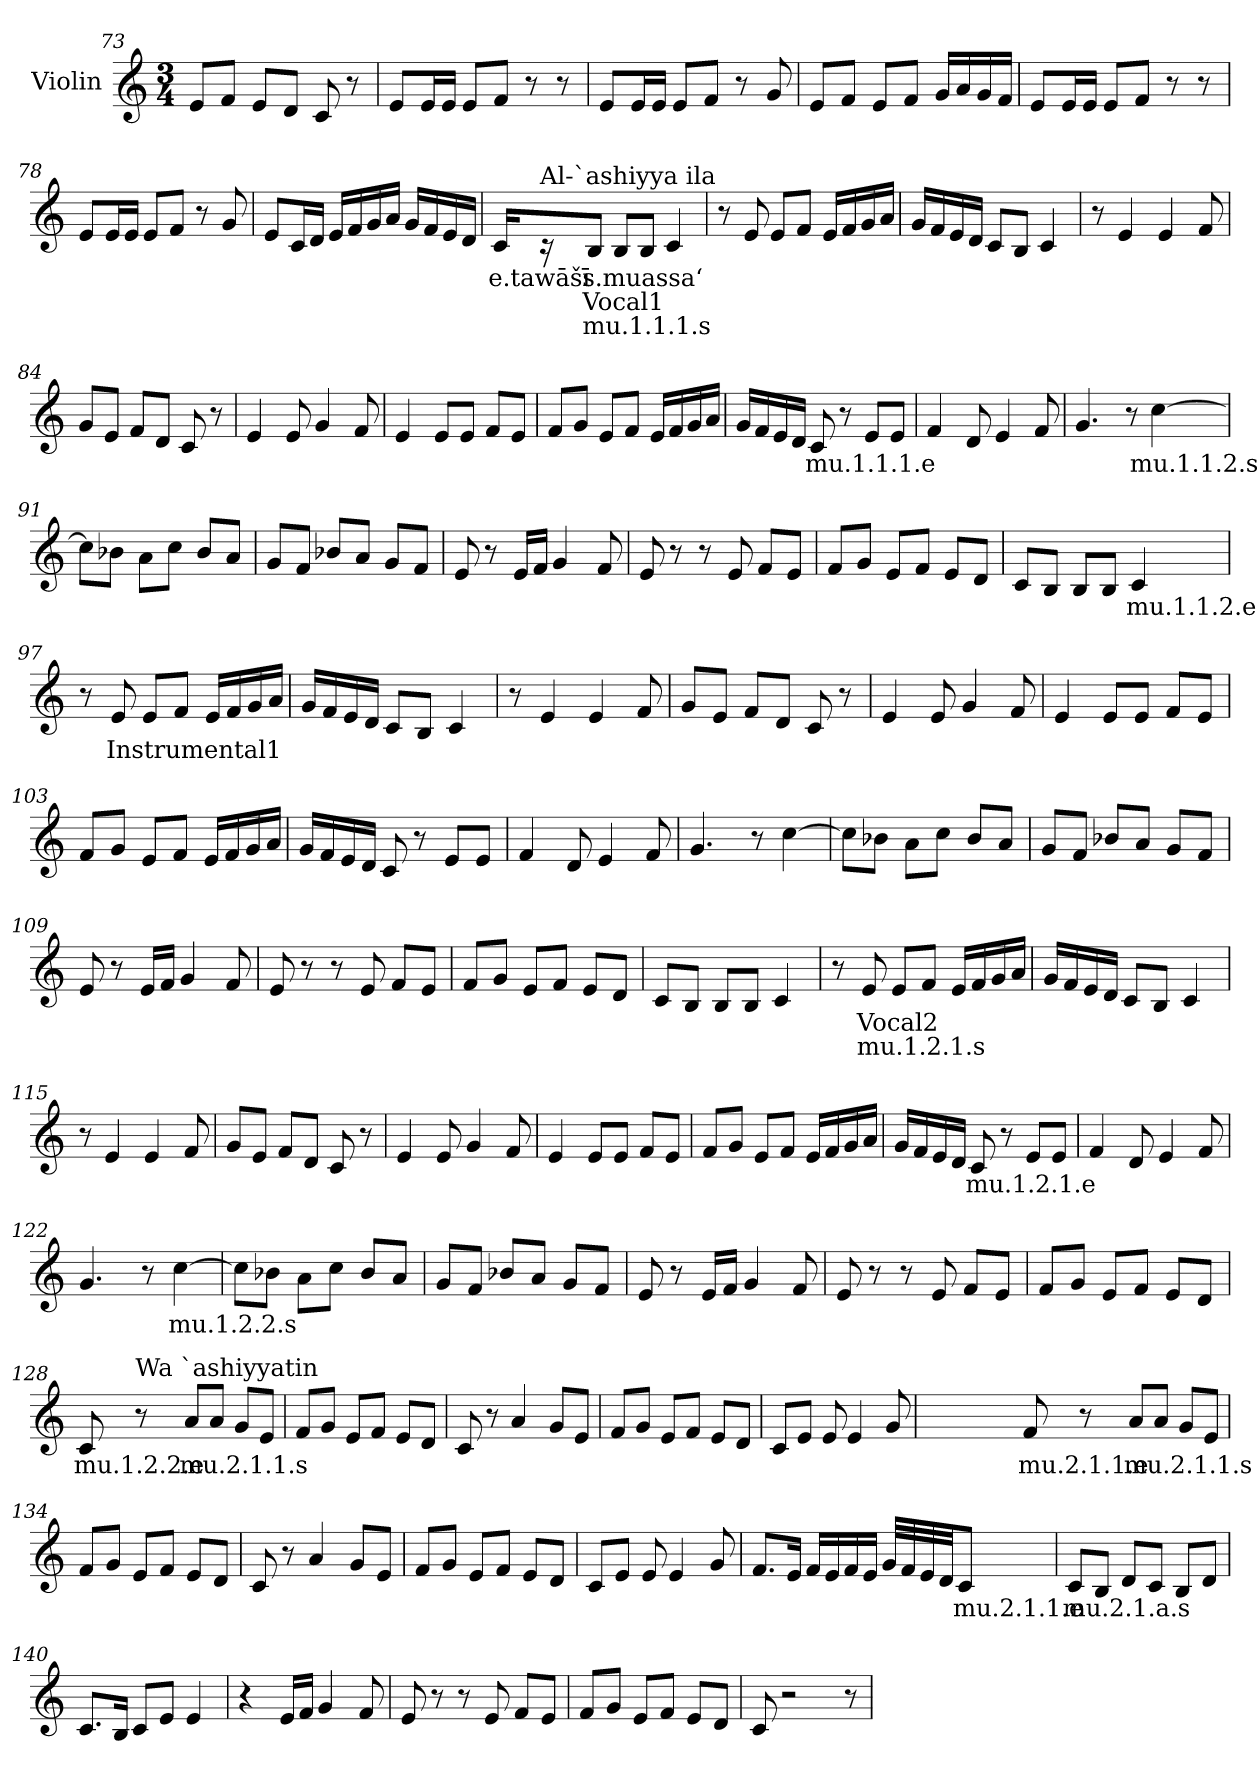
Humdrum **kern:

**kern	**text	**text	**text
*part1	*part1	*part1	*part1
*staff1	*staff1	*staff1	*staff1
*I"Violin	*	*	*
*clefG2	*	*	*
*k[]	*	*	*
*M3/4	*	*	*
=73	=73	=73	=73
8e/L	.	.	.
8f/J	.	.	.
8e/L	.	.	.
8d/J	.	.	.
8c/	.	.	.
8r	.	.	.
=74	=74	=74	=74
8e/L	.	.	.
16e/L	.	.	.
16e/JJ	.	.	.
8e/L	.	.	.
8f/J	.	.	.
8r	.	.	.
8r	.	.	.
=75	=75	=75	=75
8e/L	.	.	.
16e/L	.	.	.
16e/JJ	.	.	.
8e/L	.	.	.
8f/J	.	.	.
8r	.	.	.
8g/	.	.	.
=76	=76	=76	=76
8e/L	.	.	.
8f/J	.	.	.
8e/L	.	.	.
8f/J	.	.	.
16g/LL	.	.	.
16a/	.	.	.
16g/	.	.	.
16f/JJ	.	.	.
!!LO:LB:g=z
=77	=77	=77	=77
8e/L	.	.	.
16e/L	.	.	.
16e/JJ	.	.	.
8e/L	.	.	.
8f/J	.	.	.
8r	.	.	.
8r	.	.	.
=78	=78	=78	=78
8e/L	.	.	.
16e/L	.	.	.
16e/JJ	.	.	.
8e/L	.	.	.
8f/J	.	.	.
8r	.	.	.
8g/	.	.	.
=79	=79	=79	=79
8e/L	.	.	.
16c/L	.	.	.
16d/JJ	.	.	.
16e/LL	.	.	.
16f/	.	.	.
16g/	.	.	.
16a/JJ	.	.	.
16g/LL	.	.	.
16f/	.	.	.
16e/	.	.	.
16d/JJ	.	.	.
=80	=80	=80	=80
!	!LO:LY:b	!	!
16c/KL	e.tawāšī	.	.
!LO:TX:a:t=Al-`ashiyya ila	!	!	!
16r	.	.	.
!	!LO:LY:b	!LO:LY:b	!LO:LY:b
8B/J	s.muassa‘	Vocal1	mu.1.1.1.s
8B/L	.	.	.
8B/J	.	.	.
4c/	.	.	.
!!LO:LB:g=z
=81	=81	=81	=81
8r	.	.	.
8e/	.	.	.
8e/L	.	.	.
8f/J	.	.	.
16e/LL	.	.	.
16f/	.	.	.
16g/	.	.	.
16a/JJ	.	.	.
!!LO:PB:g=z
=82	=82	=82	=82
16g/LL	.	.	.
16f/	.	.	.
16e/	.	.	.
16d/JJ	.	.	.
8c/L	.	.	.
8B/J	.	.	.
4c/	.	.	.
=83	=83	=83	=83
8r	.	.	.
4e/	.	.	.
4e/	.	.	.
8f/	.	.	.
=84	=84	=84	=84
8g/L	.	.	.
8e/J	.	.	.
8f/L	.	.	.
8d/J	.	.	.
8c/	.	.	.
8r	.	.	.
=85	=85	=85	=85
4e/	.	.	.
8e/	.	.	.
4g/	.	.	.
8f/	.	.	.
=86	=86	=86	=86
4e/	.	.	.
8e/L	.	.	.
8e/J	.	.	.
8f/L	.	.	.
8e/J	.	.	.
=87	=87	=87	=87
8f/L	.	.	.
8g/J	.	.	.
8e/L	.	.	.
8f/J	.	.	.
16e/LL	.	.	.
16f/	.	.	.
16g/	.	.	.
16a/JJ	.	.	.
!!LO:LB:g=z
=88	=88	=88	=88
16g/LL	.	.	.
16f/	.	.	.
16e/	.	.	.
16d/JJ	.	.	.
!	!LO:LY:b	!	!
8c/	mu.1.1.1.e	.	.
8r	.	.	.
8e/L	.	.	.
8e/J	.	.	.
=89	=89	=89	=89
4f/	.	.	.
8d/	.	.	.
4e/	.	.	.
8f/	.	.	.
=90	=90	=90	=90
4.g/	.	.	.
8r	.	.	.
!	!LO:LY:b	!	!
[4cc\	mu.1.1.2.s	.	.
=91	=91	=91	=91
8cc\L]	.	.	.
8b-X\J	.	.	.
8a\L	.	.	.
8cc\J	.	.	.
8b-/L	.	.	.
8a/J	.	.	.
=92	=92	=92	=92
8g/L	.	.	.
8f/J	.	.	.
8b-X/L	.	.	.
8a/J	.	.	.
8g/L	.	.	.
8f/J	.	.	.
!!LO:LB:g=z
=93	=93	=93	=93
8e/	.	.	.
8r	.	.	.
16e/LL	.	.	.
16f/JJ	.	.	.
4g/	.	.	.
8f/	.	.	.
!!LO:LB:g=z
=94	=94	=94	=94
8e/	.	.	.
8r	.	.	.
8r	.	.	.
8e/	.	.	.
8f/L	.	.	.
8e/J	.	.	.
=95	=95	=95	=95
8f/L	.	.	.
8g/J	.	.	.
8e/L	.	.	.
8f/J	.	.	.
8e/L	.	.	.
8d/J	.	.	.
=96	=96	=96	=96
8c/L	.	.	.
8B/J	.	.	.
8B/L	.	.	.
8B/J	.	.	.
!	!LO:LY:b	!	!
4c/	mu.1.1.2.e	.	.
=97	=97	=97	=97
8r	.	.	.
!	!LO:LY:b	!	!
8e/	Instrumental1	.	.
8e/L	.	.	.
8f/J	.	.	.
16e/LL	.	.	.
16f/	.	.	.
16g/	.	.	.
16a/JJ	.	.	.
!!LO:LB:g=z
=98	=98	=98	=98
16g/LL	.	.	.
16f/	.	.	.
16e/	.	.	.
16d/JJ	.	.	.
8c/L	.	.	.
8B/J	.	.	.
4c/	.	.	.
!!LO:LB:g=z
=99	=99	=99	=99
8r	.	.	.
4e/	.	.	.
4e/	.	.	.
8f/	.	.	.
!!LO:LB:g=z
=100	=100	=100	=100
8g/L	.	.	.
8e/J	.	.	.
8f/L	.	.	.
8d/J	.	.	.
8c/	.	.	.
8r	.	.	.
=101	=101	=101	=101
4e/	.	.	.
8e/	.	.	.
4g/	.	.	.
8f/	.	.	.
=102	=102	=102	=102
4e/	.	.	.
8e/L	.	.	.
8e/J	.	.	.
8f/L	.	.	.
8e/J	.	.	.
=103	=103	=103	=103
8f/L	.	.	.
8g/J	.	.	.
8e/L	.	.	.
8f/J	.	.	.
16e/LL	.	.	.
16f/	.	.	.
16g/	.	.	.
16a/JJ	.	.	.
=104	=104	=104	=104
16g/LL	.	.	.
16f/	.	.	.
16e/	.	.	.
16d/JJ	.	.	.
8c/	.	.	.
8r	.	.	.
8e/L	.	.	.
8e/J	.	.	.
=105	=105	=105	=105
4f/	.	.	.
8d/	.	.	.
4e/	.	.	.
8f/	.	.	.
!!LO:LB:g=z
=106	=106	=106	=106
4.g/	.	.	.
8r	.	.	.
[4cc\	.	.	.
=107	=107	=107	=107
8cc\L]	.	.	.
8b-X\J	.	.	.
8a\L	.	.	.
8cc\J	.	.	.
8b-/L	.	.	.
8a/J	.	.	.
=108	=108	=108	=108
8g/L	.	.	.
8f/J	.	.	.
8b-X/L	.	.	.
8a/J	.	.	.
8g/L	.	.	.
8f/J	.	.	.
=109	=109	=109	=109
8e/	.	.	.
8r	.	.	.
16e/LL	.	.	.
16f/JJ	.	.	.
4g/	.	.	.
8f/	.	.	.
=110	=110	=110	=110
8e/	.	.	.
8r	.	.	.
8r	.	.	.
8e/	.	.	.
8f/L	.	.	.
8e/J	.	.	.
=111	=111	=111	=111
8f/L	.	.	.
8g/J	.	.	.
8e/L	.	.	.
8f/J	.	.	.
8e/L	.	.	.
8d/J	.	.	.
!!LO:LB:g=z
=112	=112	=112	=112
8c/L	.	.	.
8B/J	.	.	.
8B/L	.	.	.
8B/J	.	.	.
4c/	.	.	.
=113	=113	=113	=113
8r	.	.	.
!	!LO:LY:b	!LO:LY:b	!
8e/	Vocal2	mu.1.2.1.s	.
8e/L	.	.	.
8f/J	.	.	.
16e/LL	.	.	.
16f/	.	.	.
16g/	.	.	.
16a/JJ	.	.	.
=114	=114	=114	=114
16g/LL	.	.	.
16f/	.	.	.
16e/	.	.	.
16d/JJ	.	.	.
8c/L	.	.	.
8B/J	.	.	.
4c/	.	.	.
=115	=115	=115	=115
8r	.	.	.
4e/	.	.	.
4e/	.	.	.
8f/	.	.	.
=116	=116	=116	=116
8g/L	.	.	.
8e/J	.	.	.
8f/L	.	.	.
8d/J	.	.	.
8c/	.	.	.
8r	.	.	.
!!LO:LB:g=z
=117	=117	=117	=117
4e/	.	.	.
8e/	.	.	.
4g/	.	.	.
8f/	.	.	.
!!LO:PB:g=z
=118	=118	=118	=118
4e/	.	.	.
8e/L	.	.	.
8e/J	.	.	.
8f/L	.	.	.
8e/J	.	.	.
=119	=119	=119	=119
8f/L	.	.	.
8g/J	.	.	.
8e/L	.	.	.
8f/J	.	.	.
16e/LL	.	.	.
16f/	.	.	.
16g/	.	.	.
16a/JJ	.	.	.
=120	=120	=120	=120
16g/LL	.	.	.
16f/	.	.	.
16e/	.	.	.
16d/JJ	.	.	.
!	!LO:LY:b	!	!
8c/	mu.1.2.1.e	.	.
8r	.	.	.
8e/L	.	.	.
8e/J	.	.	.
=121	=121	=121	=121
4f/	.	.	.
8d/	.	.	.
4e/	.	.	.
8f/	.	.	.
=122	=122	=122	=122
4.g/	.	.	.
8r	.	.	.
!	!LO:LY:b	!	!
[4cc\	mu.1.2.2.s	.	.
!!LO:LB:g=z
=123	=123	=123	=123
8cc\L]	.	.	.
8b-X\J	.	.	.
8a\L	.	.	.
8cc\J	.	.	.
8b-/L	.	.	.
8a/J	.	.	.
=124	=124	=124	=124
8g/L	.	.	.
8f/J	.	.	.
8b-X/L	.	.	.
8a/J	.	.	.
8g/L	.	.	.
8f/J	.	.	.
=125	=125	=125	=125
8e/	.	.	.
8r	.	.	.
16e/LL	.	.	.
16f/JJ	.	.	.
4g/	.	.	.
8f/	.	.	.
=126	=126	=126	=126
8e/	.	.	.
8r	.	.	.
8r	.	.	.
8e/	.	.	.
8f/L	.	.	.
8e/J	.	.	.
=127	=127	=127	=127
8f/L	.	.	.
8g/J	.	.	.
8e/L	.	.	.
8f/J	.	.	.
8e/L	.	.	.
8d/J	.	.	.
!!LO:LB:g=z
=128	=128	=128	=128
!	!LO:LY:b	!	!
8c/	mu.1.2.2.e	.	.
!LO:TX:a:t=Wa `ashiyyatin	!	!	!
8r	.	.	.
!	!LO:LY:b	!	!
8a/L	mu.2.1.1.s	.	.
8a/J	.	.	.
8g/L	.	.	.
8e/J	.	.	.
=129	=129	=129	=129
8f/L	.	.	.
8g/J	.	.	.
8e/L	.	.	.
8f/J	.	.	.
8e/L	.	.	.
8d/J	.	.	.
!!LO:LB:g=z
=130	=130	=130	=130
8c/	.	.	.
8r	.	.	.
4a/	.	.	.
8g/L	.	.	.
8e/J	.	.	.
=131	=131	=131	=131
8f/L	.	.	.
8g/J	.	.	.
8e/L	.	.	.
8f/J	.	.	.
8e/L	.	.	.
8d/J	.	.	.
=132	=132	=132	=132
8c/L	.	.	.
8e/J	.	.	.
8e/	.	.	.
4e/	.	.	.
8g/	.	.	.
=133	=133	=133	=133
!	!LO:LY:b	!	!
8f/	mu.2.1.1.e	.	.
8r	.	.	.
!	!LO:LY:b	!	!
8a/L	mu.2.1.1.s	.	.
8a/J	.	.	.
8g/L	.	.	.
8e/J	.	.	.
=134	=134	=134	=134
8f/L	.	.	.
8g/J	.	.	.
8e/L	.	.	.
8f/J	.	.	.
8e/L	.	.	.
8d/J	.	.	.
!!LO:LB:g=z
=135	=135	=135	=135
8c/	.	.	.
8r	.	.	.
4a/	.	.	.
8g/L	.	.	.
8e/J	.	.	.
=136	=136	=136	=136
8f/L	.	.	.
8g/J	.	.	.
8e/L	.	.	.
8f/J	.	.	.
8e/L	.	.	.
8d/J	.	.	.
=137	=137	=137	=137
8c/L	.	.	.
8e/J	.	.	.
8e/	.	.	.
4e/	.	.	.
8g/	.	.	.
=138	=138	=138	=138
8.f/L	.	.	.
16e/Jk	.	.	.
16f/LL	.	.	.
16e/	.	.	.
16f/	.	.	.
16e/JJ	.	.	.
32g/LLL	.	.	.
32f/	.	.	.
32e/	.	.	.
32d/JJ	.	.	.
!	!LO:LY:b	!	!
8c/J	mu.2.1.1.e	.	.
!!LO:LB:g=z
=139	=139	=139	=139
!	!LO:LY:b	!	!
8c/L	mu.2.1.a.s	.	.
8B/J	.	.	.
8d/L	.	.	.
8c/J	.	.	.
8B/L	.	.	.
8d/J	.	.	.
=140	=140	=140	=140
8.c/L	.	.	.
16B/Jk	.	.	.
8c/L	.	.	.
8e/J	.	.	.
4e/	.	.	.
!!LO:LB:g=z
=141	=141	=141	=141
4r	.	.	.
16e/LL	.	.	.
16f/JJ	.	.	.
4g/	.	.	.
8f/	.	.	.
=142	=142	=142	=142
8e/	.	.	.
8r	.	.	.
8r	.	.	.
8e/	.	.	.
8f/L	.	.	.
8e/J	.	.	.
=143	=143	=143	=143
8f/L	.	.	.
8g/J	.	.	.
8e/L	.	.	.
8f/J	.	.	.
8e/L	.	.	.
8d/J	.	.	.
=144	=144	=144	=144
8c/	.	.	.
2r	.	.	.
8r	.	.	.
=	=	=	=
*-	*-	*-	*-
